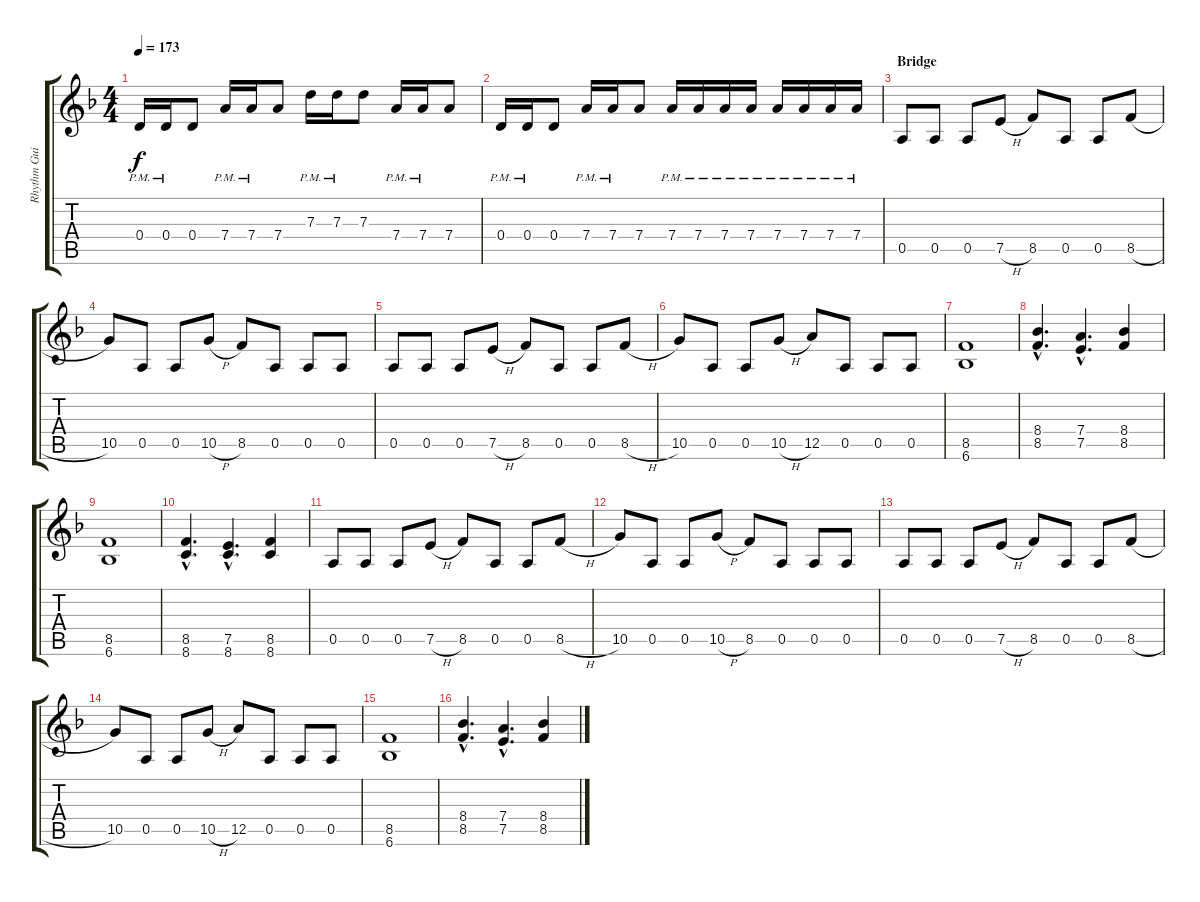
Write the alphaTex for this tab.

\track ("Rhythm Guitar 2" "Rhythm Gui") {instrument distortionguitar}
\staff {score tabs}
\tuning (E4 B3 G3 D3 A2 E2) {hide}
\ts (4 4)
\tempo 173
\clef g2
\ks dminor
0.4{pm}.16{dy f} 0.4{pm}.16 0.4.8 7.4{pm}.16 7.4{pm}.16 7.4.8 7.3{pm}.16 7.3{pm}.16 7.3.8 7.4{pm}.16 7.4{pm}.16 7.4.8 |
0.4{pm}.16 0.4{pm}.16 0.4.8 7.4{pm}.16 7.4{pm}.16 7.4.8 7.4{pm}.16 7.4{pm}.16 7.4{pm}.16 7.4{pm}.16 7.4{pm}.16 7.4{pm}.16 7.4{pm}.16 7.4{pm}.16 |
\section ("" "Bridge")
0.5.8 0.5.8 0.5.8 7.5{h}.8 8.5.8 0.5.8 0.5.8 8.5{h}.8 |
10.5.8 0.5.8 0.5.8 10.5{h}.8 8.5.8 0.5.8 0.5.8 0.5.8 |
0.5.8 0.5.8 0.5.8 7.5{h}.8 8.5.8 0.5.8 0.5.8 8.5{h}.8 |
10.5.8 0.5.8 0.5.8 10.5{h}.8 12.5.8 0.5.8 0.5.8 0.5.8 |
(8.5 6.6).1 |
(8.4{hac} 8.5{hac}).4{d} (7.4{hac} 7.5{hac}).4{d} (8.4 8.5).4 |
(8.5 6.6).1 |
(8.5{hac} 8.6{hac}).4{d} (7.5{hac} 8.6{hac}).4{d} (8.5 8.6).4 |
0.5.8 0.5.8 0.5.8 7.5{h}.8 8.5.8 0.5.8 0.5.8 8.5{h}.8 |
10.5.8 0.5.8 0.5.8 10.5{h}.8 8.5.8 0.5.8 0.5.8 0.5.8 |
0.5.8 0.5.8 0.5.8 7.5{h}.8 8.5.8 0.5.8 0.5.8 8.5{h}.8 |
10.5.8 0.5.8 0.5.8 10.5{h}.8 12.5.8 0.5.8 0.5.8 0.5.8 |
(8.5 6.6).1 |
(8.4{hac} 8.5{hac}).4{d} (7.4{hac} 7.5{hac}).4{d} (8.4 8.5).4
